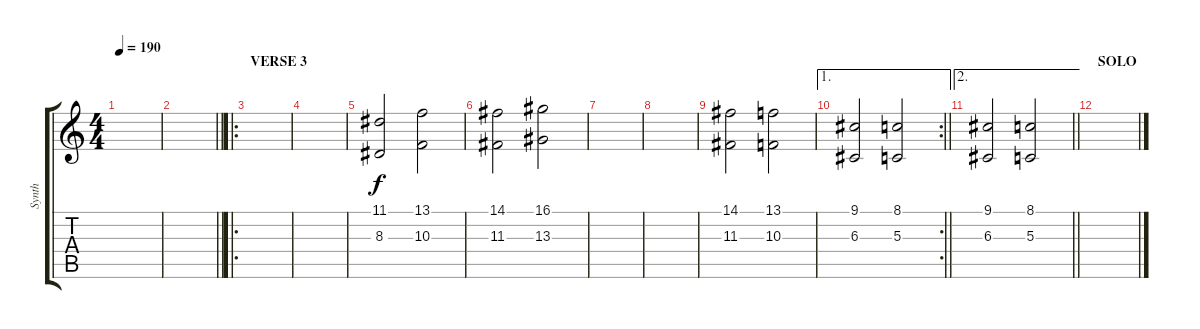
\track ("Synth " "Synth ") {instrument pad2warm}
\staff {score tabs}
\tuning (E4 B3 G3 D3 A2 E2) {hide}
\ts (4 4)
\tempo 190
\clef g2
\ks c
|
\barLineRight lightlight
|
\ro
\section ("" "VERSE 3")
|
|
(11.1 8.3).2 (13.1 10.3).2 |
(14.1 11.3).2 (16.1 13.3).2 |
|
|
(14.1 11.3).2 (13.1 10.3).2 |
\ae 1
\rc 2
\barLineRight lightlight
(9.1 6.3).2 (8.1 5.3).2 |
\ae 2
\barLineRight lightlight
(9.1 6.3).2 (8.1 5.3).2 |
\section ("" "SOLO")
